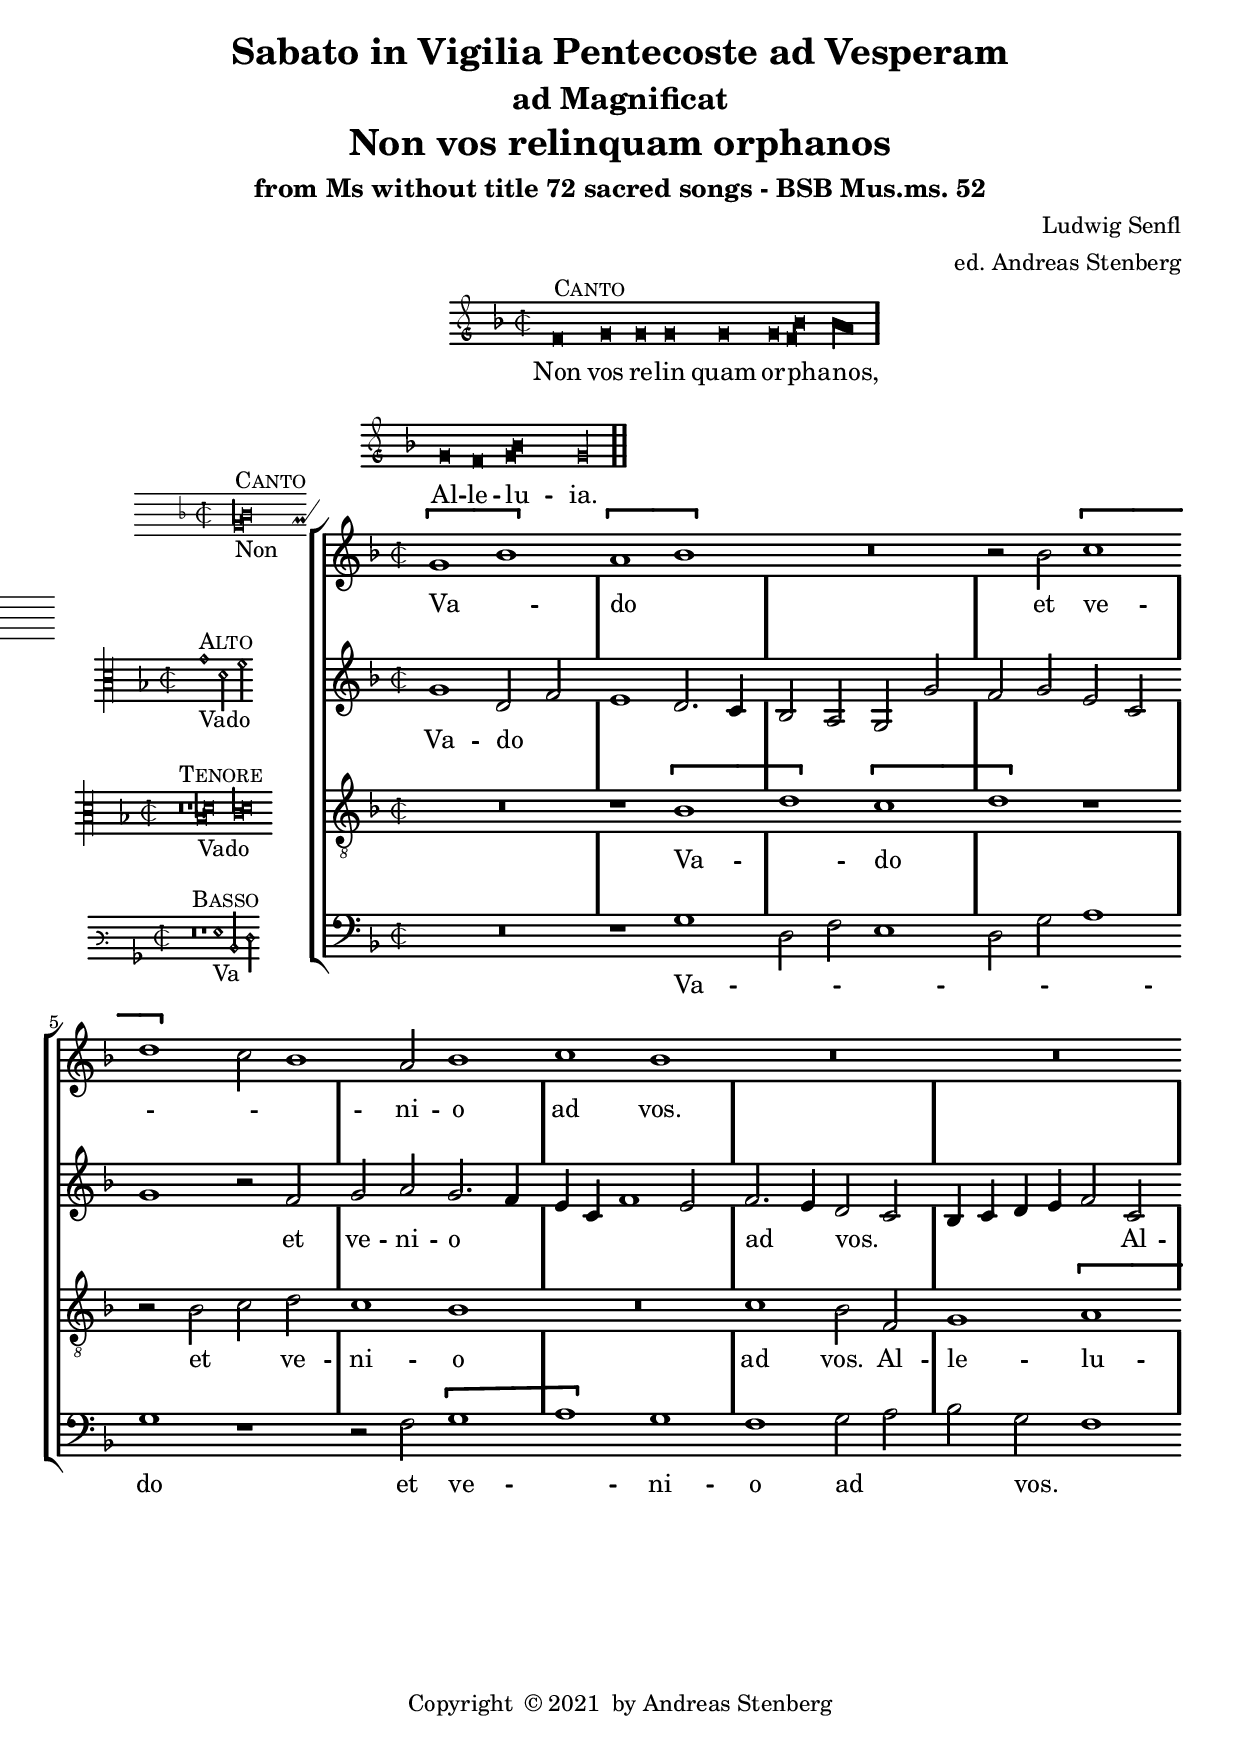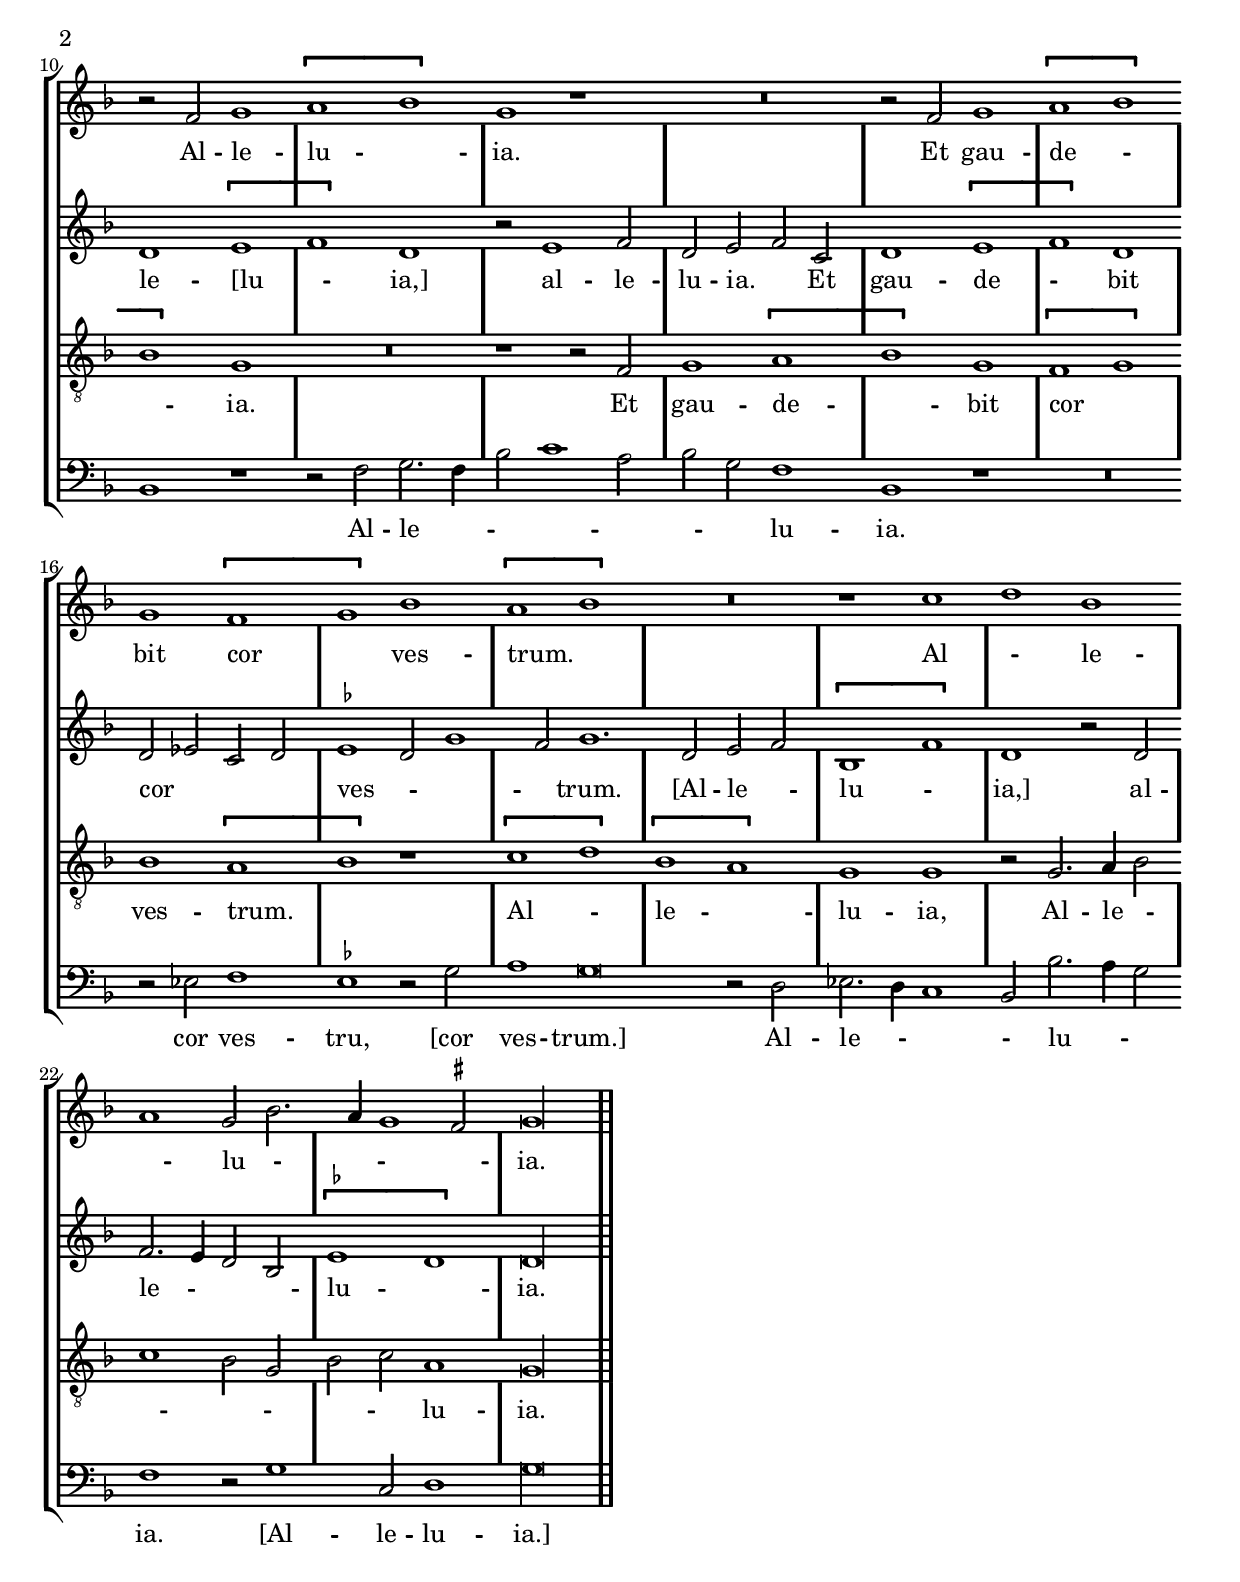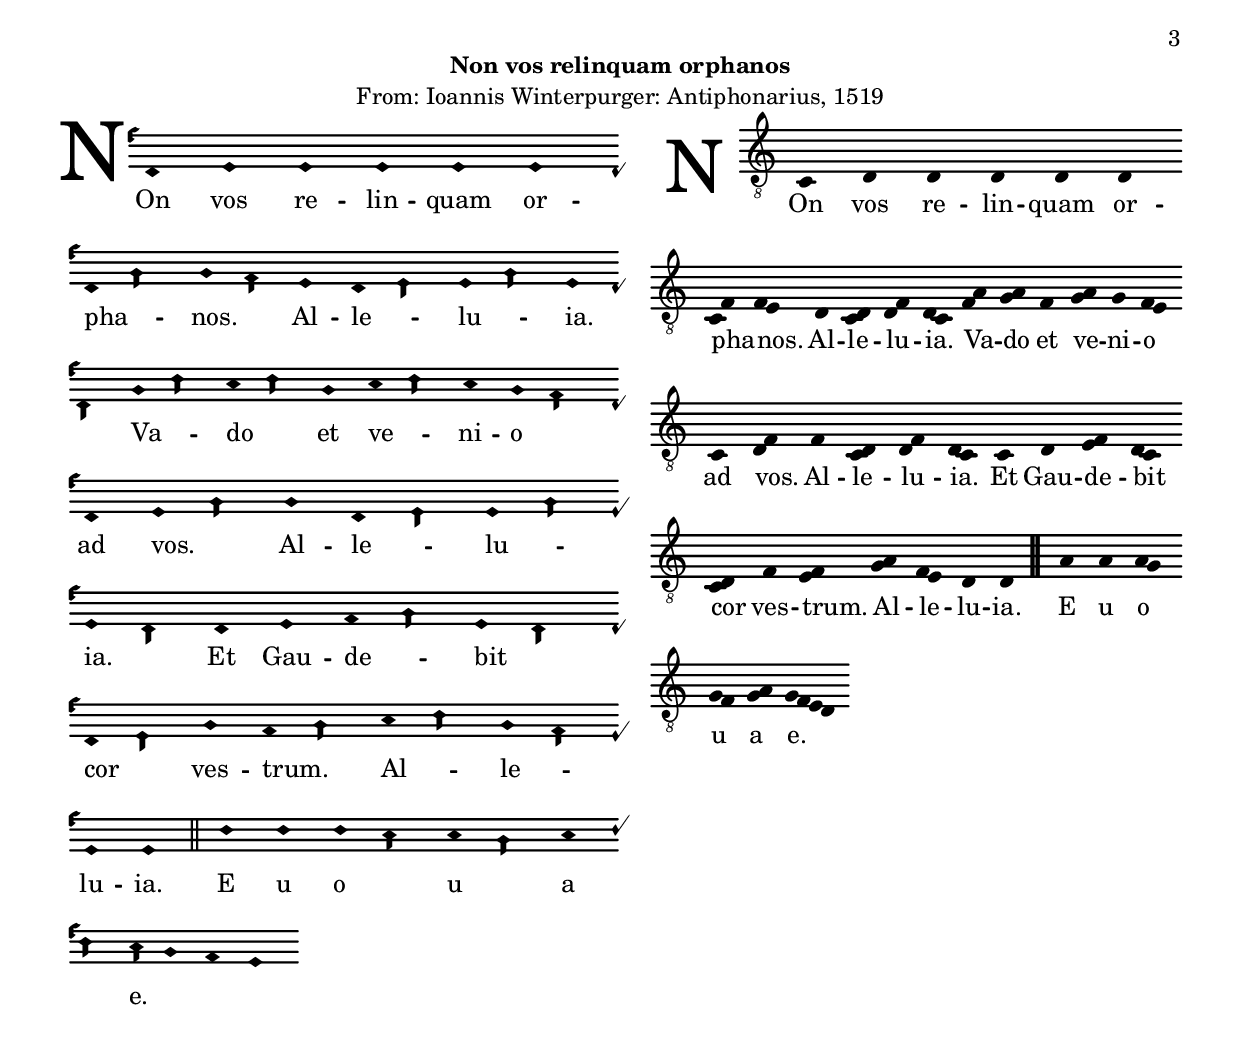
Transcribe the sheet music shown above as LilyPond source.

%%%%%%%%%%%%%%%%%%%%%%%%%%%%%%%%%%%%%%%%%%%%%%%%%%%%%%%%%%%%%%%%%%%%%%%%%%%%%%%%
%%									         %%
%% Copyright of edition © 2020 by Andreas Stenberg using the CPDL-license			  %%
%%										  %%
%% This edition can be fully distributed, duplicated, performed, and recorded 	  %%
%% Any subsequent use of the source files should be under the same thermes	  %%
%%									         %%
%%%%%%%%%%%%%%%%%%%%%%%%%%%%%%%%%%%%%%%%%%%%%%%%%%%%%%%%%%%%%%%%%%%%%%%%%%%%%%%%
\version "2.18.0"
\include "deutsch.ly"
ficta = \once \set suggestAccidentals =##t

%% Comment in or out as needed
\header {
  title = \markup {
    \center-column {
            "Sabato in Vigilia Pentecoste ad Vesperam"
            \fontsize #-1.5 "ad Magnificat"
      "Non vos relinquam orphanos"
      \vspace #0.5
    }
  }
  subtitle = "from Ms without title 72 sacred songs - BSB Mus.ms. 52"
  composer = "Ludwig Senfl"
  arranger = "ed. Andreas Stenberg"
  poet = ""
  meter =""
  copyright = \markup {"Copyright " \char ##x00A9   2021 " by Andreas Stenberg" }
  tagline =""
}
intonation = {
  \set Score.tempoHideNote = ##t
  \tempo \breve = 76
  f'\breve ^\markup { \smallCaps"Canto"}
  \repeat unfold 5 { g'\breve }
  \[f'\breve \melisma b'\breve\melismaEnd \]
  \[b'\breve\melisma a'\breve\melismaEnd\]
  \bar "|"
  g'\breve f'\breve \[g'\melisma b'\melismaEnd\]
  \override NoteHead.style =#'petrucci
  g'\longa
  \bar "||"

}

\markup {
  \fill-line {
    \score {
      <<{
        %      \set Staff.instrumentName = #"Tenor "
        \override NoteHead.style = #'blackpetrucci
        \override Rest.style = #'neomensural
        \override Staff.TimeSignature.style = #'mensural
        \cadenzaOn
        \clef "petrucci-g"
        \key f \major
        \time 2/2
        \intonation
        }
        \addlyrics  {
          Non vos re -- lin quam or -- pha  -- nos,
          Al -- le -- lu -- ia.
        }
      >>
      \layout {
        \context {
          \Voice
          \remove "Ligature_bracket_engraver"
          \consists "Mensural_ligature_engraver"
        }
        line-width = 4.5\cm
      }
    }
  }
}
global = {
  \override Staff.TimeSignature.style = #'mensural
  \key f \major
}

sopMusic = \relative c'' {

  \set Score.tempoHideNote = ##t
  \tempo 1 = 76
  \time 2/2
  \set Timing.measureLength = #(ly:make-moment 4/2)
  \override Staff.BarLine.transparent = ##t
  \[g1( b)\]
  \[a1( b1)\]
  R\breve
  r2 b2 \[c1(
  d1\] c2 b1)
  a2 b1
  c1 b1
  R\breve*2
  r2 f2 g1
  \[a1( b1)\]
  g1 r1
  R\breve
  r2 f2 g1
  \[a1( b1)\]
  g1 \[f1(
  g1)\] b1
  \[a1( b1)\]
  R\breve
  r1 \]c1(
  d1)\] \[b1(
  a1)\] g2( b2.
  a4 g1 \ficta fis2)
  \cadenzaOn
  g\longa
  \revert Staff.BarLine.transparent
  \bar "||"
  \cadenzaOff
}
sopWords = \lyricmode {
  Va -- do et ve -- ni -- o ad vos.
  Al -- le -- lu -- ia.
  Et gau -- de -- bit cor ves -- trum.
  Al -- le -- lu -- ia.
}
altoMusic = \relative c' {
  \override Staff.BarLine.transparent = ##t
  g'1 d2( f2
  e1 d2. c4
  b2 a2 g2 g'2
  f2 g2 e2 c2
  g'1) r2 f2
  g2 a2 g2.( f4
  e4 c4 f1 e2)
  f2.( e4) d2( c2
  b4 c4 d4 e4 f2) c2
  d1) \[e1(
  f1)\] d1
  r2 e1 f2
  d2 e2( f2) c2
  d1 \[e1(
  f1)\] d1
  d2( es2 c2 d2)
  \ficta es1( d2 g1
  f2) g1.
  d2 e2( f2)
  \[b,1( f'1)\]
  d1 r2 d2
  f2.( e4 d2 b2)
  \ficta \[es1( d1)\]
  d\longa
  \revert Staff.BarLine.transparent
}
altoWords = \lyricmode {
  Va -- do et ve -- ni -- o ad vos.
  Al -- le -- [lu -- ia,] al -- le -- lu -- ia.
  Et gau -- de -- bit cor ves -- trum.
  [Al -- le -- lu -- ia,]
  al -- le -- lu -- ia.
}
tenorMusic = \relative c' {
  \clef "G_8"
  \override Staff.BarLine.transparent = ##t
  R\breve
  r1 \[b1(
  d1)\] \[c1(
  d1)\] r1
  r2 b2( c2) d2
  c1 b1
  R\breve
  c1 b2 f2
  g1 \[a1(
  b1)\] g1
  R\breve
  r1 r2 f2
  g1 \[a1(
  b1)\] g1
  \[f1( g1)\]
  b1
  \[a1(
  b1)\] r1
  \[c1( d1)\]
  \[b1( a1)\]
  g1 g1
  r2 g2. a4( b2
  c1
  b2 g2
  b2 c2) a1
  g\longa
  \revert Staff.BarLine.transparent
}
tenorWords = \lyricmode {
    Va -- do et ve -- ni -- o ad vos.
  Al -- le -- lu -- ia.
  Et gau -- de -- bit cor ves -- trum.
  Al -- le -- lu -- ia, Al -- le -- lu -- ia.
}
bassMusic = \relative c {
  \override Staff.BarLine.transparent = ##t
  R\breve
  r1 g'1(
  d2 f2 e1
  d2 g2 a1)
  g1 r1
  r2 f2 \[g1(
  a1)\] g1
  f1 g2( a2
  b2) g2( f1
  b,) r1
  r2 f'2 g2.( f4
  b2 c1 a2
  b2 g2) f1
  b,1 r1
  R\breve
  r2 es2 f1
  \ficta es1 r2 g2
  a1 g\breve
  r2 d2 es2.( d4
  c1 b2) b'2.(
  a4 g2) f1
  r2 g1 c,2
  d1
  g\longa
  \revert Staff.BarLine.transparent
}
bassWords = \lyricmode {
  Va -- do et ve -- ni -- o ad vos.
  Al -- le -- lu -- ia.
  cor ves -- tru,  [cor ves -- trum.]
  Al -- le -- lu -- ia.
  [Al -- le -- lu -- ia.]
}
incipitDiscantus = \markup {
  \score {
    \new MensuralVoice {
      %     \set Staff.instrumentName = #"Tenor "
      \override NoteHead.style = #'neomensural
      \override Rest.style = #'neomensural
      \override Staff.TimeSignature.style = #'mensural
      \override Staff.Clef.transparent =##t

      \clef "petrucci-g"
      \key f \major
      \time 2/2
      \cadenzaOn
      \[g'1^\markup { \smallCaps"Canto"} _"Non"  b'1\]
      \[a'1 b'1\]
    }
    \layout {
      \context {
        \Voice
        \remove "Ligature_bracket_engraver"
        \consists "Mensural_ligature_engraver"
      }
      line-width = 4.5\cm
    }
  }
}


incipitAltus = \markup {
  \score {
    {
      %      \set Staff.instrumentName = #"Tenor "
      \override NoteHead.style = #'neomensural
      \override Rest.style = #'neomensural
      \override Staff.TimeSignature.style = #'mensural
      \cadenzaOn
      \clef "petrucci-c3"
      \key f \major
      \time 2/2
      g'1^\markup \smallCaps"Alto"_"Vado"
      d'2 f'2
    }
    \layout {
      \context {
        \Voice
        \remove "Ligature_bracket_engraver"
        \consists "Mensural_ligature_engraver"
      }
      line-width = 4.5\cm
    }
  }
}


incipitTenor = \markup {
  \score {
    {
      %      \set Staff.instrumentName = #"Tenor "
      \override NoteHead.style = #'neomensural
      \override Rest.style = #'neomensural
      \override Staff.TimeSignature.style = #'mensural
      \cadenzaOn
      \clef "petrucci-c3"
      \key f \major
      \time 2/2
      r\breve ^\markup \smallCaps"Tenore"
      r1 \[b1_"Vado" d'1\]
      \[c'1 d'1\]
    }
    \layout {
      \context {
        \Voice
        \remove "Ligature_bracket_engraver"
        \consists "Mensural_ligature_engraver"
      }
      line-width = 5.0\cm
    }
  }
}
#(append! supported-clefs '(("mensural-f3" . ("clefs.mensural.f" 0 0))))

incipitBassus = \markup {
  \score {
    {
      %      \set Staff.instrumentName = #"Tenor "
      \override NoteHead.style = #'neomensural
      \override Rest.style = #'neomensural
      \override Staff.TimeSignature.style = #'mensural
      \cadenzaOn
      \clef "mensural-f3"
      \key f \major
      \time 2/2
      r\breve^\markup \smallCaps"Basso"
      r1 g1_"Va"
      d2 f2
    }
    \layout {
      \context {
        \Voice
        \remove "Ligature_bracket_engraver"
        \consists "Mensural_ligature_engraver"
      }
      line-width = 4.5\cm
    }
  }
}


\score {
  <<
    \new StaffGroup \with {
      \override VerticalAxisGroup.staff-staff-spacing = #'((basic-distance . 12))
    } <<
      \new Staff = treble <<
        \set Staff.instrumentName = \incipitDiscantus
        \new Voice = "sopranos" {
          \set  Staff.midiInstrument ="choir aahs"
          %	\voiceOne
          << \global \sopMusic >>
        }
      >>
      \new Lyrics = sopranos { s1 }

      \new Staff = "medius" <<
        \set Staff.instrumentName = \incipitAltus

        \new Voice = "altos" {
          %	\voiceTwo
          \set  Staff.midiInstrument ="choir aahs"
          << \global \altoMusic >>
        }
      >>

      \new Lyrics = "altos" { s1 }
      \new Staff = tenors <<
        \set Staff.instrumentName = \incipitTenor

        \clef "treble"
        \new Voice = "tenors" {
          \set  Staff.midiInstrument ="choir aahs"
          %	\voiceOne
          << \global \tenorMusic >>
        }
      >>
      \new Lyrics = "tenors" { s1 }

      \new Staff ="basses" {
        \set Staff.instrumentName = \incipitBassus

        \new Voice = "basses" {
          \set  Staff.midiInstrument ="choir aahs"
          \clef "bass"
          %	\voiceTwo
          << \global \bassMusic >>
        }
      }
    >>
    \new Lyrics = basses { s1 }

    \context Lyrics = sopranos \lyricsto sopranos \sopWords
    \context Lyrics = altos \lyricsto altos \altoWords
    \context Lyrics = tenors \lyricsto tenors \tenorWords
    \context Lyrics = basses \lyricsto basses \bassWords
  >>
  \layout {
    \context {
      \Score
      % no bars in staves
      %      \override BarLine.transparent = ##t

    }
    % the next three instructions keep the lyrics between the bar lines
    \context {
      \Lyrics
      \consists "Bar_engraver"
      \override BarLine.transparent = ##t
    }
    \context {
      \StaffGroup
      \consists "Separating_line_group_engraver"
    }
    \context {
      \Voice
      % no slurs
      \override Slur.transparent = ##t
      % Comment in the below "\remove" command to allow line
      % breaking also at those barlines where a note overlaps
      % into the next bar.  The command is commented out in this
      % short example score, but especially for large scores, you
      % will typically yield better line breaking and thus improve
      % overall spacing if you comment in the following command.
      %\remove "Forbid_line_break_engraver"
    }
    indent = 4.5\cm
  }

}


virga =
\once \override NoteHead.style = #'hufnagel.virga

lpes =
\once \override NoteHead.style = #'hufnagel.lpes



divisioMaxima = {
  \once \override BreathingSign.stencil = #ly:breathing-sign::divisio-maxima
  \once \override BreathingSign.Y-offset = #0

  % Workaround: add padding.  Correct fix would be spacing engine handle this.
  \once \override BreathingSign.minimum-X-extent = #'(-0.8.0 . 0.0)
  \once \override BreathingSign.minimum-Y-extent = #'(-2.5 . 2.5)

  \breathe
}
finalis = {
  \once \override BreathingSign.stencil = #ly:breathing-sign::finalis
  \once \override BreathingSign.Y-offset = #0

  % Workaround: add padding.  Correct fix would be spacing engine handle this.
  \once \override BreathingSign.minimum-X-extent = #'(-0.8.0 . 0.0)
  \once \override BreathingSign.minimum-Y-extent = #'(-2.5 . 2.5)

  \breathe
}

#(append! supported-clefs '(("hufnagel-fa3" . ("clefs.hufnagel.fa" 3 0))))
space =
#(define-music-function
  (parser location anzahl)
  (number?)
  #{
    \grace { \repeat unfold #anzahl s }
  #})

gregorianContext = {
  \cadenzaOn
  \omit Clef
  \omit TimeSignature
  \omit StaffSymbol
  \omit Rest
  \omit Flag
  \omit Beam
  \override SpacingSpanner.packed-spacing = ##t
  \override NoteHead.stencil =
  #(lambda (grob)
     (let ((pos (ly:grob-property grob 'staff-position)))
       (cond ((= pos -6)
              (grob-interpret-markup grob
                #{
                  \markup
                  \concat {
                    \with-dimensions #'(0 . 0) #'(0 . 0)
                    \translate-scaled #'(-.45 . 0)
                    \override #'(thickness . 2)
                    \draw-line #'(1.78 . 0)
                    \hspace #-.21
                    \musicglyph #"noteheads.s2"
                    \hspace #-.25
                  }
                #}))
         ((= pos -7)
          (grob-interpret-markup grob
            #{
              \markup
              \concat {
                \with-dimensions #'(0 . 0) #'(0 . 0)
                \override #'(thickness . 2)
                \translate-scaled #'(-.45 . .5)
                \draw-line #'(1.78 . 0)
                \hspace #-.21
                \musicglyph #"noteheads.s2"
                \hspace #-.25
              }
            #}))
         ((= pos -8)
          (grob-interpret-markup grob
            #{
              \markup
              \concat {
                \with-dimensions #'(0 . 0) #'(0 . 0)
                \override #'(thickness . 2)
                \translate-scaled #'(-.45 . 1)
                \draw-line #'(1.78 . 0)
                \with-dimensions #'(0 . 0) #'(0 . 0)
                \override #'(thickness . 2)
                \translate-scaled #'(-.45 . 0)
                \draw-line #'(1.78 . 0)
                \hspace #-.21
                \musicglyph #"noteheads.s2"
                \hspace #-.25
              }
            #}))
         (else
          (grob-interpret-markup grob
            #{
              \markup
              \concat {
                \hspace #-.21
                \musicglyph #"noteheads.s2"
                \hspace #-.25
              }
            #})))))
  \override Accidental.extra-offset = #'(-.2 . 0)
  %%% TODO: find a fixed ledger line with no dimension
  %% see: http://lilypond.1069038.n5.nabble.com/Fixed-ledger-line-width-with-no-dimension-tc172180.html
  %\override LedgerLineSpanner.length-fraction = #'() %%% ???
  %\override LedgerLineSpanner.minimum-length-fraction = #'() %%% ???
}


neume = #(define-music-function (parser location mus)
           (ly:music?)
           #{
             \once\override NoteHead.stencil = #(lambda (grob)
                                                  (grob-interpret-markup grob
                                                    #{
                                                      \markup\concat {
                                                        \hspace #-2
                                                        \score {
                                                          \transpose c c' { \omit Stem $mus }
                                                          \layout {
                                                            indent = 0
                                                            ragged-right = ##t
                                                            \context {
                                                              \Score
                                                              \gregorianContext
                                                            }
                                                          }
                                                        }
                                                      }
                                                    #}))
           #})

Melisma = #(define-music-function (parser location mus)
             (ly:music?)
             #{
               {
                 \once\override Lyrics.LyricText.self-alignment-X = #LEFT
                 \neume { $mus }
                 \omit Accidental
                 \omit Dots
                 #(make-music
                   'NoteEvent
                   'pitch
                   (ly:make-pitch -1 6 0)
                   'duration
                   (ly:make-duration 2 0 1))
               }
             #})


upperStaff = \new VaticanaStaff = "upperStaff" <<
  \set Staff.instrumentName = \markup \fontsize #'11  "N"
  \context VaticanaVoice = "cantus" <<
    \transpose c c {
      %      \override Staff.StaffSymbol.line-count = #5
      \startStaff
      \override Staff.KeySignature.glyph-name-alist =
      #alteration-hufnagel-glyph-name-alist
      \override Staff.Accidental.glyph-name-alist =
      #alteration-hufnagel-glyph-name-alist
      \override Staff.Custos.style = #'hufnagel
      \override NoteHead.style = #'hufnagel.punctum
      \clef "hufnagel-do3"
      %\set Staff.clefPosition = #6
      % \set Staff.middleCPosition = #4
      %  \set Staff.middleCClefPosition = #4
      c d d d d d
      \break \bar ""

      c\melisma   \virga \tweak extra-offset #'(-0.8 . 0)  f\melismaEnd \tweak extra-offset #'(0.8 . 0) f\melisma \virga e \melismaEnd


      d
      c\melisma \virga \tweak extra-offset #'(-0.8 . 0) d\melismaEnd
      d\melisma \virga \tweak extra-offset #'(-0.8 . 0) f\melismaEnd
      d\melisma \virga \tweak extra-offset #'(-0.8 . 0) c\melismaEnd

      f\melisma \virga \tweak extra-offset #'(-0.8 . 0) a \melismaEnd
      g\melisma \virga \tweak extra-offset #'(-0.8 . 0) a \melismaEnd

      f

      g\melisma \virga \tweak extra-offset #'(-0.8 . 0) a  \melismaEnd g
      f\melisma \virga \tweak extra-offset #'(-0.8 . 0) e \melismaEnd



      \break \bar ""
      c

      d\melisma  \virga \tweak extra-offset #'(-0.8 . 0) f\melismaEnd

      f
      c\melisma \virga \tweak extra-offset #'(-0.8 . 0) d\melismaEnd
      d\melisma \virga \tweak extra-offset #'(-0.8 . 0) f\melismaEnd
      d\melisma \virga \tweak extra-offset #'(-0.8 . 0) c\melismaEnd

      c

      d
      e\melisma \virga \tweak extra-offset #'(-0.8 . 0) f\melismaEnd
      d\melisma \virga \tweak extra-offset #'(-0.8 . 0) c\melismaEnd

      \break \bar ""

      c\melisma \virga \tweak extra-offset #'(-0.8 . 0) d\melismaEnd

      f
      e\melisma \virga \tweak extra-offset #'(-0.8 . 0) f\melismaEnd

      g\melisma \virga \tweak extra-offset #'(-0.8 . 0) a\melismaEnd
      f\melisma \virga \tweak extra-offset #'(-0.8 . 0) e\melismaEnd
      d d

      \finalis
      a a
      a\melisma \virga \tweak extra-offset #'(-0.8 . 0) g\melismaEnd
      g\melisma \virga \tweak extra-offset #'(-0.8 . 0) f\melismaEnd
      g\melisma \virga \tweak extra-offset #'(-0.8 . 0) a\melismaEnd
      \virga g\melisma \tweak extra-offset #'(-0.8 . 0) f \tweak extra-offset #'(-0.8 . 0) e \tweak extra-offset #'(-0.8 . 0) d\melismaEnd

    }
  >>
  \new Lyrics = "One" \lyricsto "cantus" {
    On vos re -- lin -- quam or -- pha -- nos.
    Al -- le -- lu -- ia.
    Va -- do et ve -- ni -- o ad vos.
    Al -- le -- lu -- ia.
    Et Gau -- de -- bit cor ves -- trum.
    Al -- le -- lu -- ia.
    E u o u a e.
  }

>>

\paper {
  line-thickness = #(/ staff-space 5.0)
}
%{
\score {
  <<
    \upperStaff
  >>
  \layout {
    indent = 10.0
    line-width = 90
    ragged-last = ##t
    \context {
      \Score
      timing = ##f
    }
    \context {
      \VaticanaStaff
      \revert  BarLine.transparent
      \override StaffSymbol.thickness = #1.0
      \override KeySignature.glyph-name-alist =
      #alteration-vaticana-glyph-name-alist
      \override Custos.neutral-position = #4
    }
  }
}
%}
festum =  {
  \set Staff.instrumentName = \markup {
    \null \lower #8 \fontsize #10  "N"
  }

  \clef "G_8"
  \time 1/4
  c4

  d

  d d d

  d
  \break \bar ""
  \Melisma { c f }
  \Melisma { f e }

  d \Melisma { c d } \Melisma { d f } \Melisma { d c }

  \Melisma { f a } \Melisma { g a }

  f

  \Melisma { g a } g \Melisma { f e }
  \break \bar ""

  c

  \Melisma { d f }

  f \Melisma { c d } \Melisma { d f } \Melisma { d c }

  c

  d \Melisma { e f  } \Melisma { d c }
  \break \bar ""

  \Melisma { c d }

  f \Melisma { e f  }

  \Melisma { g a } \Melisma { f e }
  d d

  \finalis

  a a
  \Melisma { a g } \Melisma { g f }
  \Melisma { g a } \Melisma { g f e d }
}

festumLyr = \lyricmode {
  On vos re -- lin -- quam or -- pha -- nos.
  Al -- le -- lu -- ia.
  Va -- do et ve -- ni -- o ad vos.
  Al -- le -- lu -- ia.
  Et Gau -- de -- bit cor ves -- trum.
  Al -- le -- lu -- ia.
  E u o u a e.

}

\markup {
  \column {
    \fill-line { \bold "Non vos relinquam orphanos" }
    \fill-line { \justify-string #"From: Ioannis Winterpurger: Antiphonarius, 1519" % - 220r-221v"
    }
    \fill-line {
      \column {

        \score {
          <<
            \upperStaff
          >>
          \layout {
            indent = 10.0
            line-width = 93
            ragged-last = ##t
            \context {
              \Score
              timing = ##f
            }
            \context {
              \VaticanaStaff
              \revert  BarLine.transparent
              \override StaffSymbol.thickness = #1.0
              \override KeySignature.glyph-name-alist =
              #alteration-vaticana-glyph-name-alist
              \override Custos.neutral-position = #4
            }
          }
        }

      }
      \hspace #0.2
      \column {
        \score {
          \new Staff <<
            \new Voice = "chant" \festum
            \new Lyrics = "one" \lyricsto "chant" \festumLyr
          >>
          \layout {
            line-width = #90
            ragged-last = ##t
            \context {
              \Score
              \omit BarNumber
              % or:
              %\remove "Bar_number_engraver"
            }
            \context {
              \Staff
              \remove "Time_signature_engraver"
              \override BarLine.X-extent = #'(-1 . 1)
              \hide Stem
              \hide Beam
              \remove "Bar_engraver"
            }
          }
        }
      }
    }
  }
}

\score {
  <<
    \new StaffGroup <<
      \new Staff = treble <<
        \set Staff.instrumentName = \incipitDiscantus
        \new Voice = "sopranos" {
          \set  Staff.midiInstrument ="choir aahs"
          %	\voiceOne
          << \global { \intonation \sopMusic } >>
        }
      >>
      \new Lyrics = sopranos { s1 }

      \new Staff = "medius" <<
        \set Staff.instrumentName = \incipitAltus

        \new Voice = "altos" {
          %	\voiceTwo
          \set  Staff.midiInstrument ="choir aahs"
          << \global { s\breve*16 \altoMusic } >>
        }
      >>

      \new Lyrics = "altos" { s1 }
      \new Staff = tenors <<
        \set Staff.instrumentName = \incipitTenor

        \clef "treble"
        \new Voice = "tenors" {
          \set  Staff.midiInstrument ="choir aahs"
          %	\voiceOne
          << \global { s\breve*16 \tenorMusic } >>
        }
      >>
      \new Lyrics = "tenors" { s1 }

      \new Staff ="basses" {
        \set Staff.instrumentName = \incipitBassus

        \new Voice = "basses" {
          \set  Staff.midiInstrument ="choir aahs"
          \clef "G_8"
          %	\voiceTwo
          << \global { s\breve*16 \bassMusic } >>
        }
      }
    >>
    \new Lyrics = basses { s1 }

    \context Lyrics = sopranos \lyricsto sopranos \sopWords
    \context Lyrics = altos \lyricsto altos \altoWords
    \context Lyrics = tenors \lyricsto tenors \tenorWords
    \context Lyrics = basses \lyricsto basses \bassWords
  >>
  \midi {}
}
\paper {
  ragged-bottom = ##t
  ragged-last-bottom = ##t
  ragged-last = ##t
}

%{
convert-ly.py (GNU LilyPond) 2.18.2  convert-ly.py: Processing `'...
Applying conversion: 2.15.7, 2.15.9, 2.15.10, 2.15.16, 2.15.17,
2.15.18, 2.15.19, 2.15.20, 2.15.25, 2.15.32, 2.15.39, 2.15.40,
2.15.42, 2.15.43, 2.16.0, 2.17.0, 2.17.4, 2.17.5, 2.17.6, 2.17.11,
2.17.14, 2.17.15, 2.17.18, 2.17.19, 2.17.20, 2.17.25, 2.17.27,
2.17.29, 2.17.97, 2.18.0
%}
